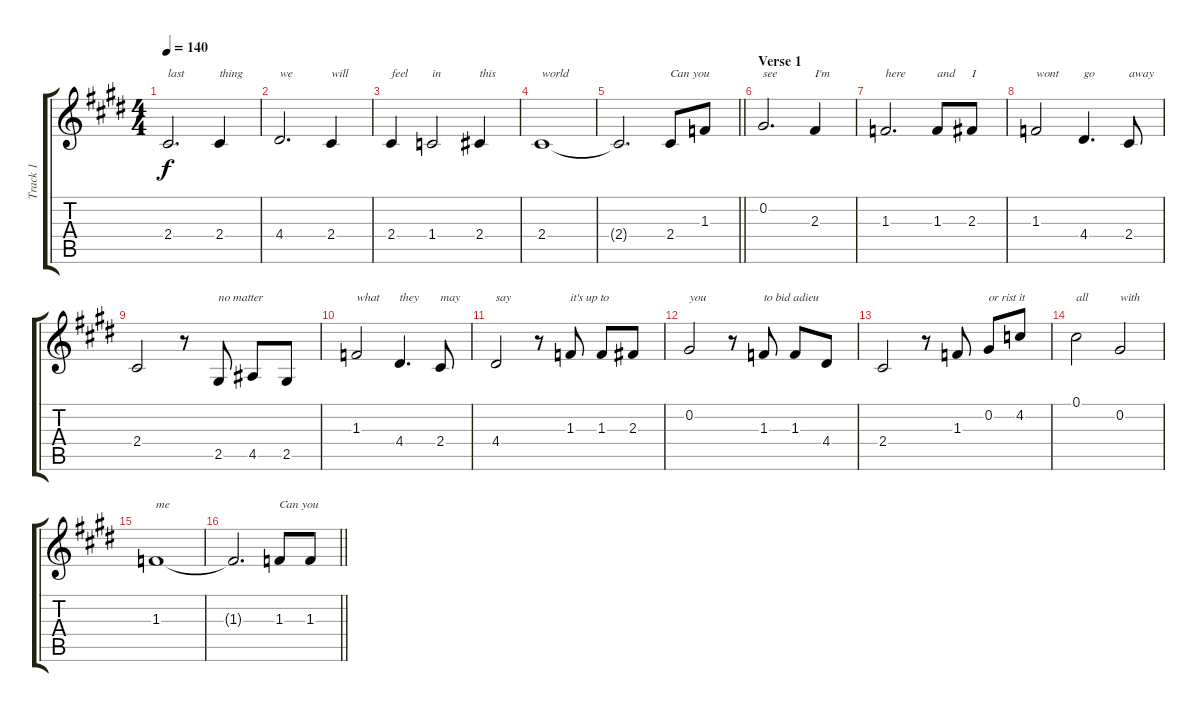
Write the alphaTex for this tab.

\track ("Track 1" "Track 1") {instrument acousticguitarnylon}
\staff {score tabs}
\tuning (Db4 Ab3 E3 B2 Gb2 Db2) {hide}
\ts (4 4)
\tempo 140
\clef g2
\ks e
2.4.2{d txt "last" dy f} 2.4.4{txt "thing"} |
4.4.2{d txt "we"} 2.4.4{txt "will"} |
2.4.4{txt "feel"} 1.4.2{txt "in"} 2.4.4{txt "this"} |
2.4.1{txt "world"} |
\barLineRight lightlight
2.4{t}.2{d} 2.4.8{txt "Can you"} 1.3.8 |
\section ("" "Verse 1")
0.2.2{d txt "see"} 2.3.4{txt "I'm"} |
1.3.2{d txt "here"} 1.3.8{txt "and"} 2.3.8{txt "I"} |
1.3.2{txt "wont"} 4.4.4{d txt "go"} 2.4.8{txt "away"} |
2.4.2 r.8 2.5.8{txt "no matter"} 4.5.8 2.5.8 |
1.3.2{txt "what"} 4.4.4{d txt "they"} 2.4.8{txt "may"} |
4.4.2{txt "say"} r.8 1.3.8{txt "it's up to"} 1.3.8 2.3.8 |
0.2.2{txt "you"} r.8 1.3.8{txt "to bid adieu"} 1.3.8 4.4.8 |
2.4.2 r.8 1.3.8 0.2.8{txt "or rist it"} 4.2.8 |
0.1.2{txt "all"} 0.2.2{txt "with"} |
1.3.1{txt "me"} |
\barLineRight lightlight
1.3{t}.2{d} 1.3.8{txt "Can you"} 1.3.8
